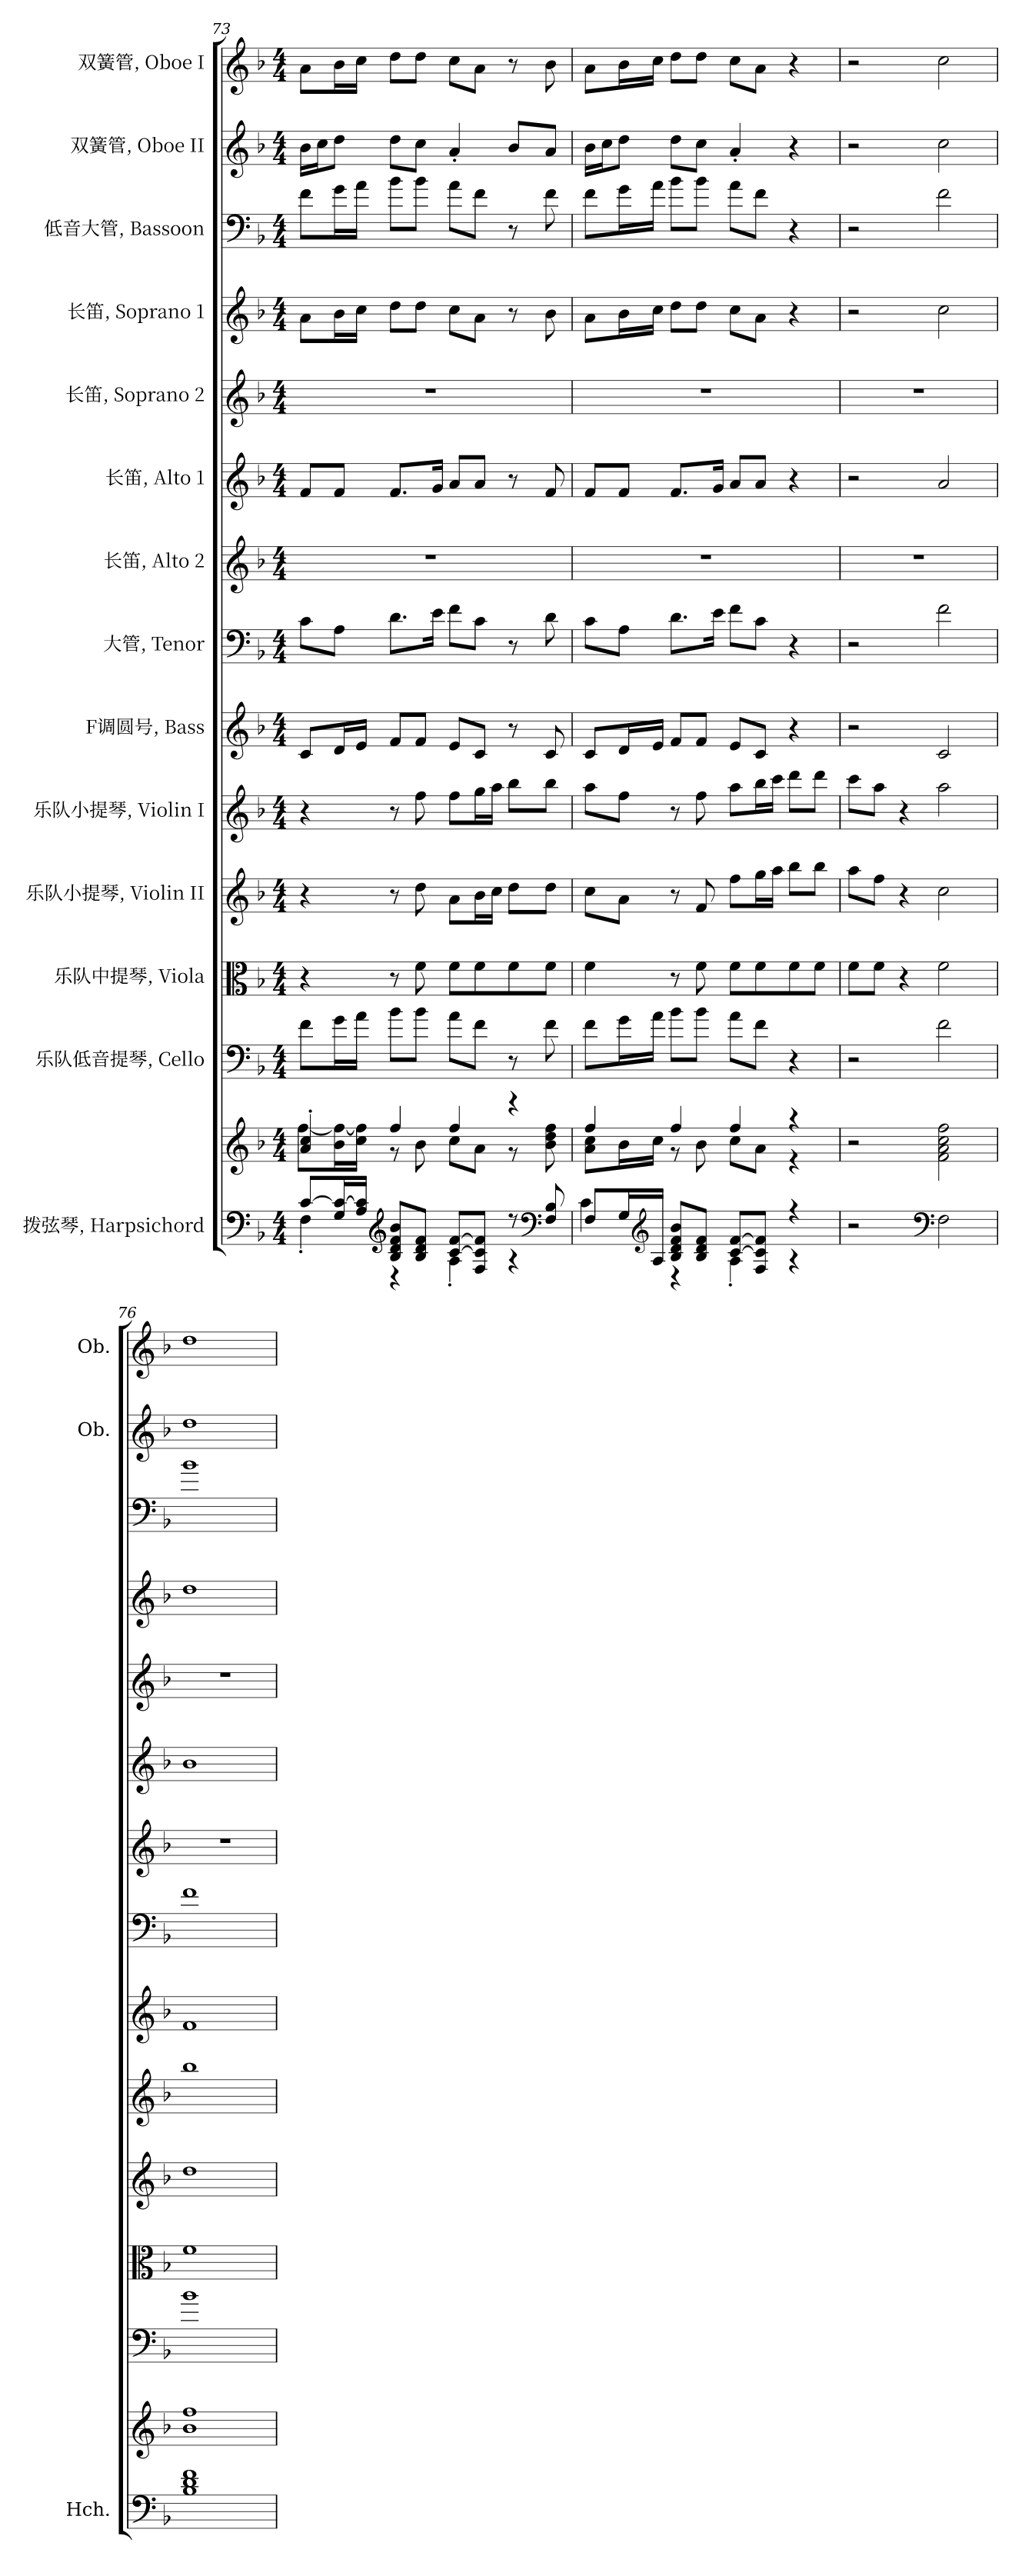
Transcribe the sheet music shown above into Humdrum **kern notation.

**kern	**kern	**kern	**kern	**kern	**kern	**kern	**kern	**kern	**kern	**kern	**kern	**kern	**kern	**kern
*part14	*part14	*part13	*part12	*part11	*part10	*part9	*part8	*part7	*part6	*part5	*part4	*part3	*part2	*part1
*staff15	*staff14	*staff13	*staff12	*staff11	*staff10	*staff9	*staff8	*staff7	*staff6	*staff5	*staff4	*staff3	*staff2	*staff1
*I"拨弦琴, Harpsichord	*	*I"乐队低音提琴, Cello	*I"乐队中提琴, Viola	*I"乐队小提琴, Violin II	*I"乐队小提琴, Violin I	*I"F调圆号, Bass	*I"大管, Tenor	*I"长笛, Alto 2	*I"长笛, Alto 1	*I"长笛, Soprano 2	*I"长笛, Soprano 1	*I"低音大管, Bassoon	*I"双簧管, Oboe II	*I"双簧管, Oboe I
*I'Hch.	*	*	*	*	*	*	*	*	*	*	*	*	*I'Ob.	*I'Ob.
*clefF4	*clefG2	*clefF4	*clefC3	*clefG2	*clefG2	*clefG2	*clefF4	*clefG2	*clefG2	*clefG2	*clefG2	*clefF4	*clefG2	*clefG2
*	*	*ITrd7c12	*	*	*	*ITrd4c7	*	*	*	*	*	*ITrd7c12	*	*
*k[b-]	*k[b-]	*k[b-]	*k[b-]	*k[b-]	*k[b-]	*k[b-e-]	*k[b-]	*k[b-]	*k[b-]	*k[b-]	*k[b-]	*k[b-]	*k[b-]	*k[b-]
*M4/4	*M4/4	*M4/4	*M4/4	*M4/4	*M4/4	*M4/4	*M4/4	*M4/4	*M4/4	*M4/4	*M4/4	*M4/4	*M4/4	*M4/4
=73	=73	=73	=73	=73	=73	=73	=73	=73	=73	=73	=73	=73	=73	=73
*^	*^	*	*	*	*	*	*	*	*	*	*	*	*	*
[8c/L	4F'\	4a/' 4cc/'	[8ff\L	8F\L	4r	4r	4r	8F/L	8c\L	1r	8f/L	1r	8a\L	8F\L	16b-\LL	8a\L
.	.	.	.	.	.	.	.	.	.	.	.	.	.	.	16cc\J	.
16G/ 16c/_L	.	.	16b-\ 16ff\_L	16G\L	.	.	.	16G/L	8A\J	.	8f/J	.	16b-\L	16G\L	8dd\J	16b-\L
16A/ 16c/]JJ	.	.	16cc\ 16ff\]JJ	16A\JJ	.	.	.	16A/JJ	.	.	.	.	16cc\JJ	16A\JJ	.	16cc\JJ
*clefG2	*	*	*	*	*	*	*	*	*	*	*	*	*	*	*	*
8B-/ 8d/ 8f/ 8b-/L	4r	4ff/	8r	8B-\L	8r	8r	8r	8B-/L	8.d\L	.	8.f/L	.	8dd\L	8B-\L	8dd\L	8dd\L
8B-/ 8d/ 8f/J	.	.	8b-\	8B-\J	8f\	8dd\	8ff\	8B-/J	.	.	.	.	8dd\J	8B-\J	8cc\J	8dd\J
.	.	.	.	.	.	.	.	.	16e\Jk	.	16g/Jk	.	.	.	.	.
[8c/ [8f/L	4A'\	4ff/	8cc\L	8A\L	8f\L	8a\L	8ff\L	8A/L	8f\L	.	8a/L	.	8cc\L	8A\L	4a'/	8cc\L
8F/ 8c/] 8f/]J	.	.	8a\J	8F\J	8f\	16b-\L	16gg\L	8F/J	8c\J	.	8a/J	.	8a\J	8F\J	.	8a\J
.	.	.	.	.	.	16cc\JJ	16aa\JJ	.	.	.	.	.	.	.	.	.
8r	4r	4r	8r	8r	8f\	8dd\L	8bb-\L	8r	8r	.	8r	.	8r	8r	8b-/L	8r
*clefF4	*	*	*	*	*	*	*	*	*	*	*	*	*	*	*	*
8F/ 8B-/	.	.	8b-\ 8dd\ 8ff\	8F\	8f\J	8dd\J	8bb-\J	8F/	8d\	.	8f/	.	8b-\	8F\	8a/J	8b-\
!!LO:PB:g=z
=74	=74	=74	=74	=74	=74	=74	=74	=74	=74	=74	=74	=74	=74	=74	=74	=74
8F/L	4c\	4ff/	8a\ 8cc\L	8F\L	4f\	8cc\L	8aa\L	8F/L	8c\L	1r	8f/L	1r	8a\L	8F\L	16b-\LL	8a\L
.	.	.	.	.	.	.	.	.	.	.	.	.	.	.	16cc\J	.
16G/L	.	.	16b-\L	16G\L	.	8a\J	8ff\J	16G/L	8A\J	.	8f/J	.	16b-\L	16G\L	8dd\J	16b-\L
*clefG2	*	*	*	*	*	*	*	*	*	*	*	*	*	*	*	*
16A/JJ	.	.	16cc\JJ	16A\JJ	.	.	.	16A/JJ	.	.	.	.	16cc\JJ	16A\JJ	.	16cc\JJ
8B-/ 8d/ 8f/ 8b-/L	4r	4ff/	8r	8B-\L	8r	8r	8r	8B-/L	8.d\L	.	8.f/L	.	8dd\L	8B-\L	8dd\L	8dd\L
8B-/ 8d/ 8f/J	.	.	8b-\	8B-\J	8f\	8f/	8ff\	8B-/J	.	.	.	.	8dd\J	8B-\J	8cc\J	8dd\J
.	.	.	.	.	.	.	.	.	16e\Jk	.	16g/Jk	.	.	.	.	.
[8c/ [8f/L	4A'\	4ff/	8cc\L	8A\L	8f\L	8ff\L	8aa\L	8A/L	8f\L	.	8a/L	.	8cc\L	8A\L	4a'/	8cc\L
8F/ 8c/] 8f/]J	.	.	8a\J	8F\J	8f\	16gg\L	16bb-\L	8F/J	8c\J	.	8a/J	.	8a\J	8F\J	.	8a\J
.	.	.	.	.	.	16aa\JJ	16ccc\JJ	.	.	.	.	.	.	.	.	.
4r	4r	4r	4r	4r	8f\	8bb-\L	8ddd\L	4r	4r	.	4r	.	4r	4r	4r	4r
.	.	.	.	.	8f\J	8bb-\J	8ddd\J	.	.	.	.	.	.	.	.	.
*v	*v	*	*	*	*	*	*	*	*	*	*	*	*	*	*	*
*	*v	*v	*	*	*	*	*	*	*	*	*	*	*	*	*
=75	=75	=75	=75	=75	=75	=75	=75	=75	=75	=75	=75	=75	=75	=75
2r	2r	2r	8f\L	8aa\L	8ccc\L	2r	2r	1r	2r	1r	2r	2r	2r	2r
.	.	.	8f\J	8ff\J	8aa\J	.	.	.	.	.	.	.	.	.
.	.	.	4r	4r	4r	.	.	.	.	.	.	.	.	.
*clefF4	*	*	*	*	*	*	*	*	*	*	*	*	*	*
2F\	2f\ 2a\ 2cc\ 2ff\	2F\	2f\	2cc\	2aa\	2F/	2f\	.	2a/	.	2cc\	2F\	2cc\	2cc\
=76	=76	=76	=76	=76	=76	=76	=76	=76	=76	=76	=76	=76	=76	=76
1B- 1d 1f	1b- 1ff	1B-	1f	1dd	1bb-	1B-	1f	1r	1b-	1r	1dd	1B-	1dd	1dd
=	=	=	=	=	=	=	=	=	=	=	=	=	=	=
*-	*-	*-	*-	*-	*-	*-	*-	*-	*-	*-	*-	*-	*-	*-
